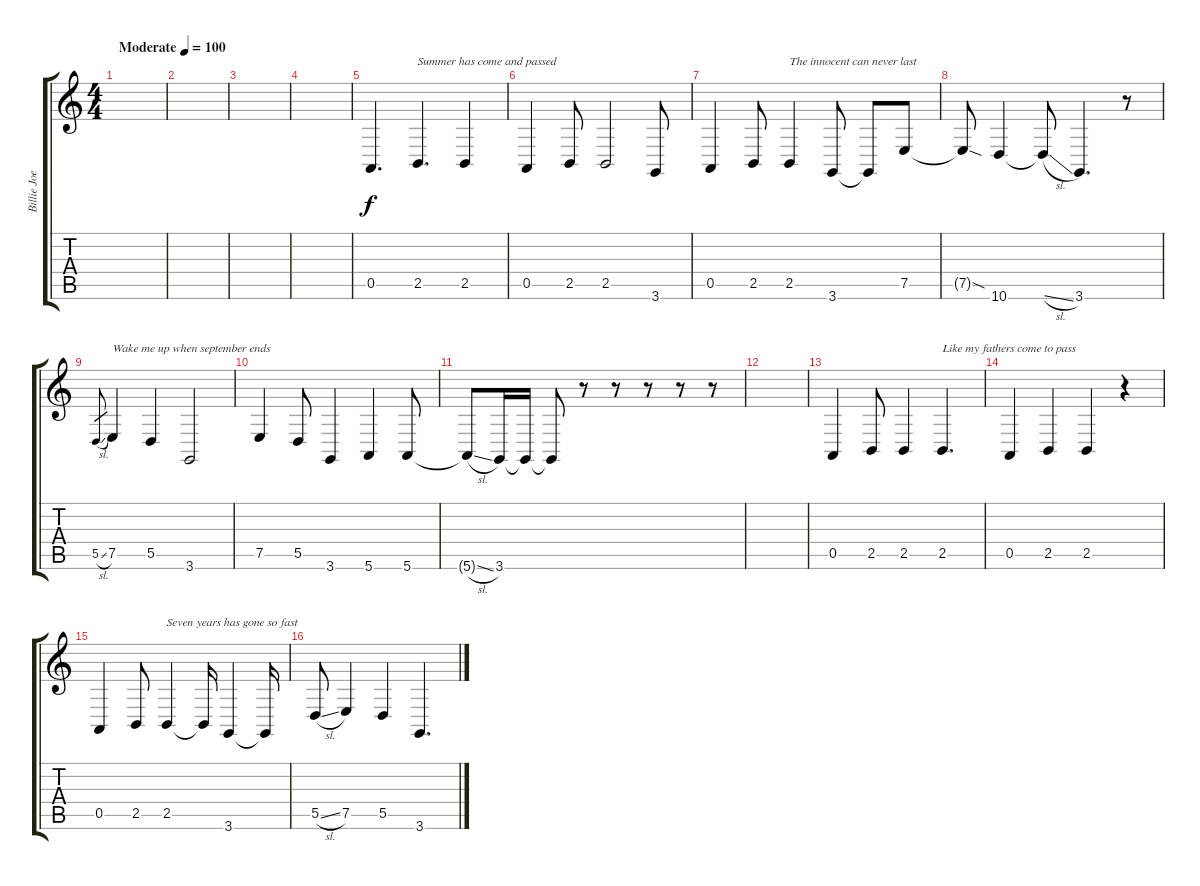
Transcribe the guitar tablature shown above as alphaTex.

\track ("Billie Joe Armstrong (Vocals)" "Billie Joe") {instrument viola}
\staff {score tabs}
\tuning (E4 B3 G3 D3 A2 E2) {hide}
\ts (4 4)
\tempo (100 "Moderate")
\clef g2
\ks c
|
|
|
|
0.5.4{d} 2.5.4{d txt "Summer has come and passed"} 2.5.4 |
0.5.4 2.5.8 2.5.2 3.6.8 |
0.5.4 2.5.8 2.5.4{txt "The innocent can never last"} 3.6.8 3.6{t}.8 7.5.8 |
7.5{sod t}.8 10.6.4 10.6{sl t}.8 3.6.4{d} r.8 |
5.5{sl}.8{gr} 7.5.4{txt "Wake me up when september ends"} 5.5.4 3.6.2 |
7.5.4 5.5.8 3.6.4 5.6.4 5.6.8 |
5.6{sl t}.8 3.6.16 3.6{t}.16 3.6{t}.8 r.8 r.8 r.8 r.8 r.8 |
|
0.5.4 2.5.8 2.5.4 2.5.4{d txt "Like my fathers come to pass"} |
0.5.4 2.5.4 2.5.4 r.4 |
0.5.4 2.5.8 2.5.4{txt "Seven years has gone so fast"} 2.5{t}.16 3.6.4 3.6{t}.16 |
5.5{sl}.8 7.5.4 5.5.4 3.6.4{d}
